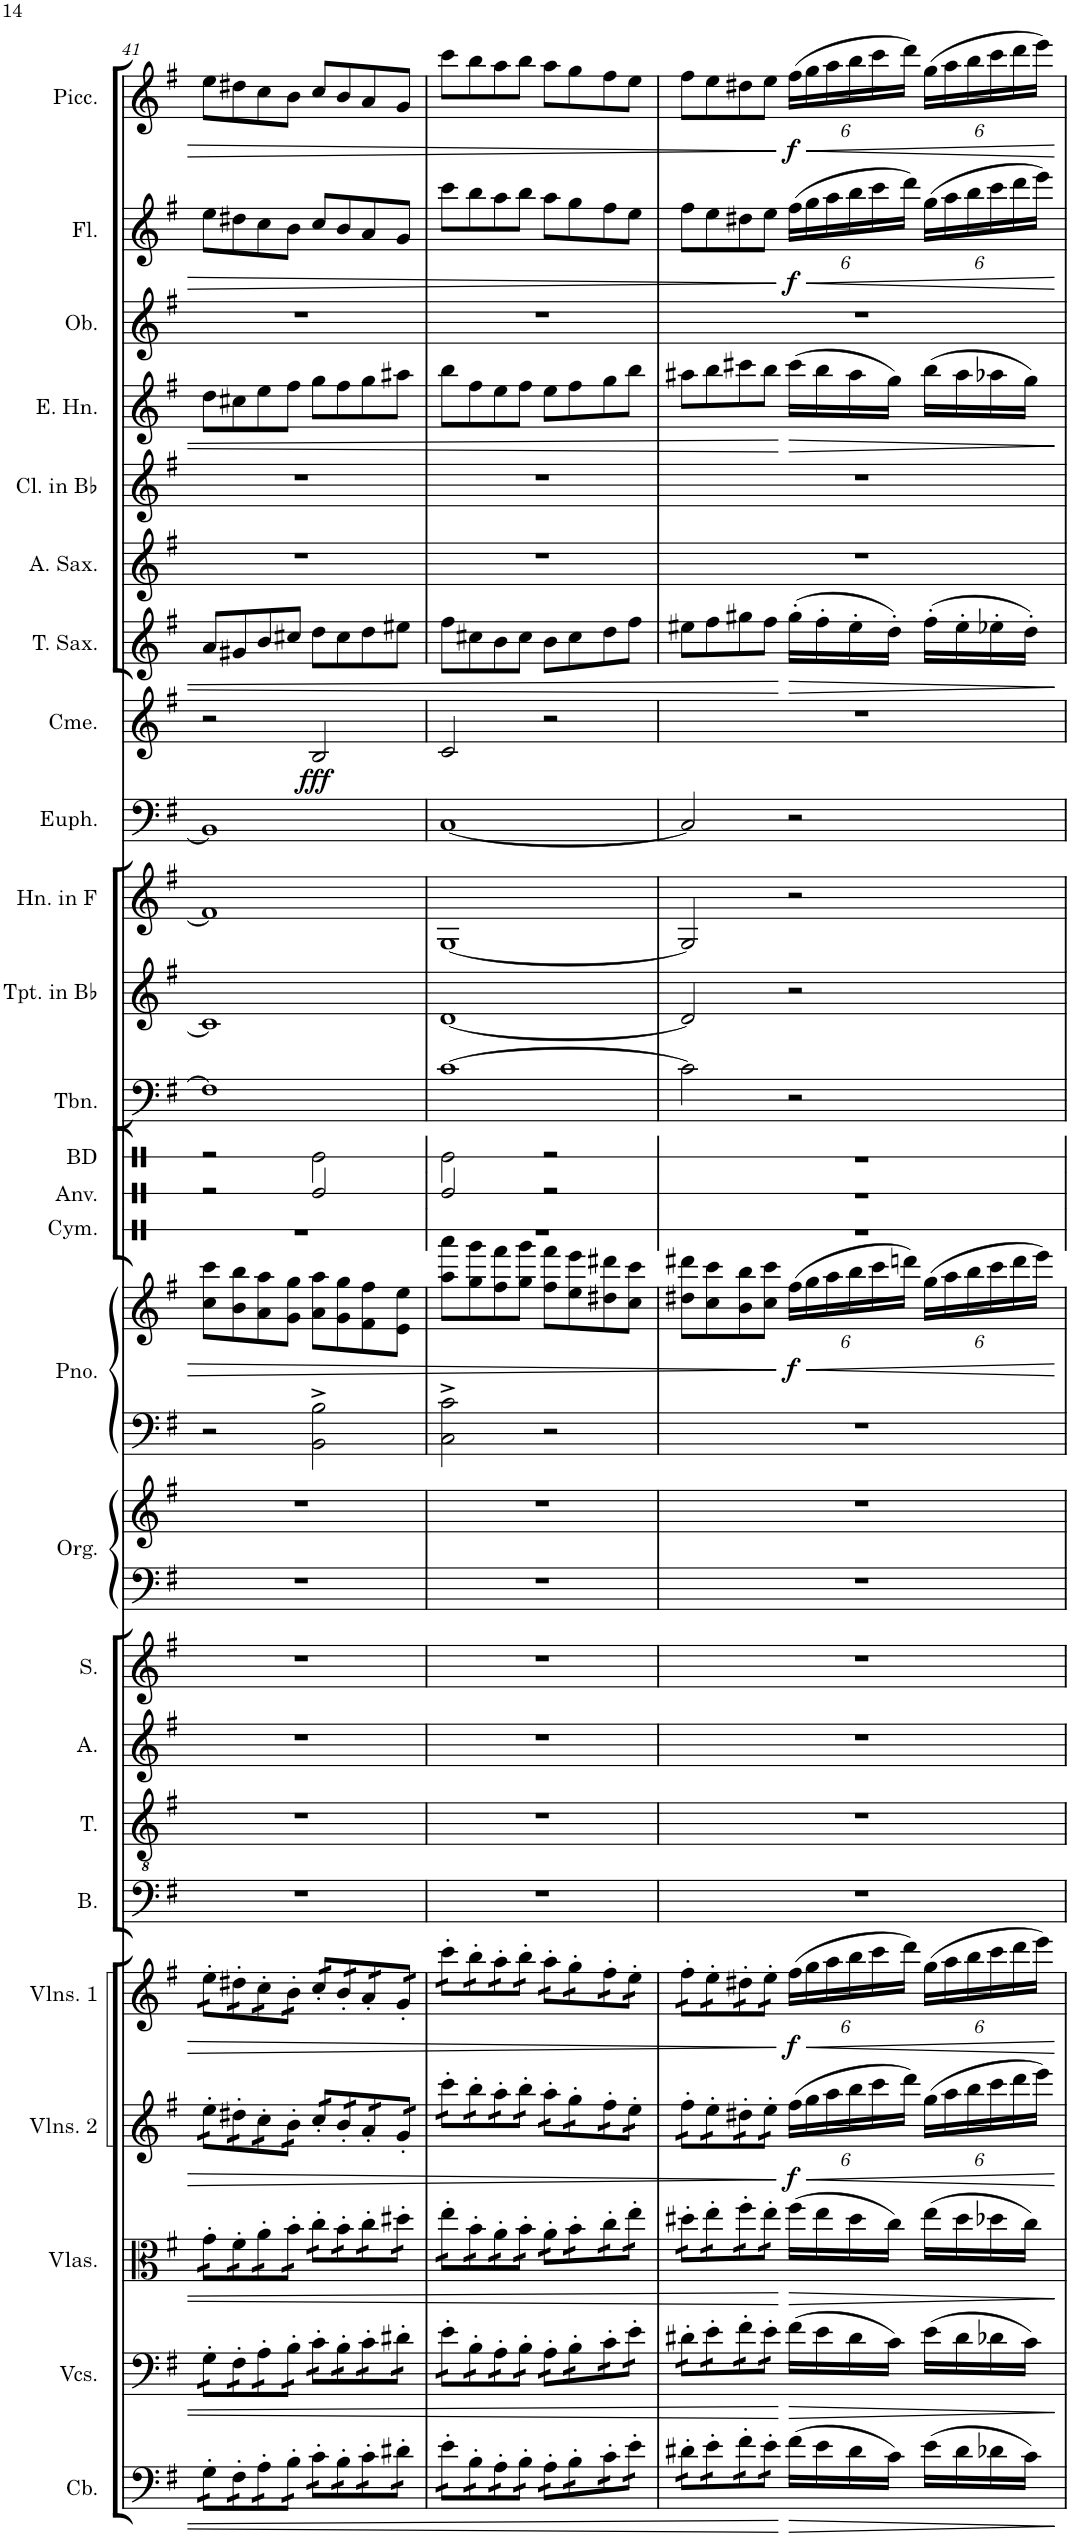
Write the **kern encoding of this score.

**kern	**dynam	**kern	**dynam	**kern	**dynam	**kern	**dynam	**kern	**dynam	**kern	**kern	**kern	**kern	**kern	**kern	**kern	**kern	**dynam	**kern	**kern	**kern	**kern	**kern	**kern	**dynam	**kern	**dynam	**kern	**kern	**kern	**dynam	**kern	**kern	**dynam	**kern	**dynam
*part24	*part24	*part23	*part23	*part22	*part22	*part21	*part21	*part20	*part20	*part19	*part18	*part17	*part16	*part15	*part15	*part14	*part14	*part14	*part13	*part12	*part11	*part10	*part9	*part8	*part8	*part7	*part7	*part6	*part5	*part4	*part4	*part3	*part2	*part2	*part1	*part1
*staff26	*staff26	*staff25	*staff25	*staff24	*staff24	*staff23	*staff23	*staff22	*staff22	*staff21	*staff20	*staff19	*staff18	*staff17	*staff16	*staff15	*staff14	*staff14/15	*staff13	*staff12	*staff11	*staff10	*staff9	*staff8	*staff8	*staff7	*staff7	*staff6	*staff5	*staff4	*staff4	*staff3	*staff2	*staff2	*staff1	*staff1
*I"Contrabass	*	*I"Violoncellos	*	*I"Violas	*	*I"Violins 2	*	*I"Violins 1	*	*I"Bass	*I"Tenor	*I"Alto	*I"Soprano	*I"Organ	*	*I"Piano	*	*	*I"Bass Drum	*I"Trombone	*I"Trumpet in Bb	*I"Horn in F	*I"Euphonium	*I"Chimes	*	*I"Tenor Saxophone	*	*I"Alto Saxophone	*I"Clarinet in Bb	*I"English Horn	*	*I"Oboe	*I"Flute	*	*I"Piccolo	*
*I'Cb.	*	*I'Vcs.	*	*I'Vlas.	*	*I'Vlns. 2	*	*I'Vlns. 1	*	*I'B.	*I'T.	*I'A.	*I'S.	*I'Org.	*	*I'Pno.	*	*	*I'BD	*I'Tbn.	*I'Tpt. in Bb	*I'Hn. in F	*I'Euph.	*I'Cme.	*	*I'T. Sax.	*	*I'A. Sax.	*I'Cl. in Bb	*I'E. Hn.	*	*I'Ob.	*I'Fl.	*	*I'Picc.	*
!!LO:PB:g=z
*clefF4	*	*clefF4	*	*clefC3	*	*clefG2	*	*clefG2	*	*clefF4	*clefGv2	*clefG2	*clefG2	*clefF4	*clefG2	*clefF4	*clefG2	*	*clefX	*clefF4	*clefG2	*clefG2	*clefF4	*clefG2	*	*clefG2	*	*clefG2	*clefG2	*clefG2	*	*clefG2	*clefG2	*	*clefG2	*
*Trd7c12	*	*	*	*	*	*	*	*	*	*	*	*	*	*	*	*	*	*	*	*	*Trd1c2	*Trd4c7	*	*	*	*Trd8c14	*	*Trd5c9	*Trd1c2	*Trd4c7	*	*	*	*	*Trd-7c-12	*
*k[f#]	*	*k[f#]	*	*k[f#]	*	*k[f#]	*	*k[f#]	*	*k[f#]	*k[f#]	*k[f#]	*k[f#]	*k[f#]	*k[f#]	*k[f#]	*k[f#]	*	*k[]	*k[f#]	*k[f#]	*k[f#]	*k[f#]	*k[f#]	*	*k[f#]	*	*k[f#]	*k[f#]	*k[f#]	*	*k[f#]	*k[f#]	*	*k[f#]	*
*M4/4	*	*M4/4	*	*M4/4	*	*M4/4	*	*M4/4	*	*M4/4	*M4/4	*M4/4	*M4/4	*M4/4	*M4/4	*M4/4	*M4/4	*	*M4/4	*M4/4	*M4/4	*M4/4	*M4/4	*M4/4	*	*M4/4	*	*M4/4	*M4/4	*M4/4	*	*M4/4	*M4/4	*	*M4/4	*
=41	=41	=41	=41	=41	=41	=41	=41	=41	=41	=41	=41	=41	=41	=41	=41	=41	=41	=41	=41	=41	=41	=41	=41	=41	=41	=41	=41	=41	=41	=41	=41	=41	=41	=41	=41	=41
*tremolo	*	*	*	*	*	*	*	*	*	*	*	*	*	*	*	*	*	*	*	*	*	*	*	*	*	*	*	*	*	*	*	*	*	*	*	*
*	*	*tremolo	*	*	*	*	*	*	*	*	*	*	*	*	*	*	*	*	*	*	*	*	*	*	*	*	*	*	*	*	*	*	*	*	*	*
*	*	*	*	*tremolo	*	*	*	*	*	*	*	*	*	*	*	*	*	*	*	*	*	*	*	*	*	*	*	*	*	*	*	*	*	*	*	*
*	*	*	*	*	*	*tremolo	*	*	*	*	*	*	*	*	*	*	*	*	*	*	*	*	*	*	*	*	*	*	*	*	*	*	*	*	*	*
*	*	*	*	*	*	*	*	*tremolo	*	*	*	*	*	*	*	*	*	*	*	*	*	*	*	*	*	*	*	*	*	*	*	*	*	*	*	*
16G'\LL	.	16G'\LL	.	16g'\LL	.	16ee'\LL	.	16ee'\LL	.	1r	1r	1r	1r	1r	1r	2r	8cc\ 8ccc\L	.	2r	1F#]	1c#]	1f#]	1BB]	2r	.	8a/L	.	1r	1r	8dd\L	.	1r	8ee\L	.	8ee\L	.
16G'\	.	16G'\	.	16g'\	.	16ee'\	.	16ee'\	.	.	.	.	.	.	.	.	.	.	.	.	.	.	.	.	.	.	.	.	.	.	.	.	.	.	.	.
16F#'\	.	16F#'\	.	16f#'\	.	16dd#X'\	.	16dd#X'\	.	.	.	.	.	.	.	.	8b\ 8bb\	.	.	.	.	.	.	.	.	8g#X/	.	.	.	8cc#X\	.	.	8dd#X\	.	8dd#X\	.
16F#'\	.	16F#'\	.	16f#'\	.	16dd#X'\	.	16dd#X'\	.	.	.	.	.	.	.	.	.	.	.	.	.	.	.	.	.	.	.	.	.	.	.	.	.	.	.	.
16A'\	.	16A'\	.	16a'\	.	16cc'\	.	16cc'\	.	.	.	.	.	.	.	.	8a\ 8aa\	.	.	.	.	.	.	.	.	8b/	.	.	.	8ee\	.	.	8cc\	.	8cc\	.
16A'\	.	16A'\	.	16a'\	.	16cc'\	.	16cc'\	.	.	.	.	.	.	.	.	.	.	.	.	.	.	.	.	.	.	.	.	.	.	.	.	.	.	.	.
16B'\	.	16B'\	.	16b'\	.	16b'\	.	16b'\	.	.	.	.	.	.	.	.	8g\ 8gg\J	.	.	.	.	.	.	.	.	8cc#X/J	.	.	.	8ff#\J	.	.	8b\J	.	8b\J	.
16B'\JJ	.	16B'\JJ	.	16b'\JJ	.	16b'\JJ	.	16b'\JJ	.	.	.	.	.	.	.	.	.	.	.	.	.	.	.	.	.	.	.	.	.	.	.	.	.	.	.	.
!	!	!	!	!	!	!	!	!	!	!	!	!	!	!	!	!	!	!	!	!	!	!	!	!	!LO:DY:b	!	!	!	!	!	!	!	!	!	!	!
16c'\LL	.	16c'\LL	.	16cc'\LL	.	16cc'/LL	.	16cc'/LL	.	.	.	.	.	.	.	2BB\^ 2B\^	8a\ 8aa\L	.	2Re\	.	.	.	.	2B/	fff	8dd\L	.	.	.	8gg\L	.	.	8cc/L	.	8cc/L	.
16c'\	.	16c'\	.	16cc'\	.	16cc'/	.	16cc'/	.	.	.	.	.	.	.	.	.	.	.	.	.	.	.	.	.	.	.	.	.	.	.	.	.	.	.	.
16B'\	.	16B'\	.	16b'\	.	16b'/	.	16b'/	.	.	.	.	.	.	.	.	8g\ 8gg\	.	.	.	.	.	.	.	.	8cc#\	.	.	.	8ff#\	.	.	8b/	.	8b/	.
16B'\	.	16B'\	.	16b'\	.	16b'/	.	16b'/	.	.	.	.	.	.	.	.	.	.	.	.	.	.	.	.	.	.	.	.	.	.	.	.	.	.	.	.
16c'\	.	16c'\	.	16cc'\	.	16a'/	.	16a'/	.	.	.	.	.	.	.	.	8f#\ 8ff#\	.	.	.	.	.	.	.	.	8dd\	.	.	.	8gg\	.	.	8a/	.	8a/	.
16c'\	.	16c'\	.	16cc'\	.	16a'/	.	16a'/	.	.	.	.	.	.	.	.	.	.	.	.	.	.	.	.	.	.	.	.	.	.	.	.	.	.	.	.
16d#X'\	.	16d#X'\	.	16dd#X'\	.	16g'/	.	16g'/	.	.	.	.	.	.	.	.	8e\ 8ee\J	.	.	.	.	.	.	.	.	8ee#X\J	.	.	.	8aa#X\J	.	.	8g/J	.	8g/J	.
16d#X'\JJ	.	16d#X'\JJ	.	16dd#X'\JJ	.	16g'/JJ	.	16g'/JJ	.	.	.	.	.	.	.	.	.	.	.	.	.	.	.	.	.	.	.	.	.	.	.	.	.	.	.	.
=42	=42	=42	=42	=42	=42	=42	=42	=42	=42	=42	=42	=42	=42	=42	=42	=42	=42	=42	=42	=42	=42	=42	=42	=42	=42	=42	=42	=42	=42	=42	=42	=42	=42	=42	=42	=42
16e'\LL	.	16e'\LL	.	16ee'\LL	.	16ccc'\LL	.	16ccc'\LL	.	1r	1r	1r	1r	1r	1r	2C\^ 2c\^	8aa\ 8aaa\L	.	2Re\	[1c	[1d	[1G	[1C	2c/	.	8ff#\L	.	1r	1r	8bb\L	.	1r	8ccc\L	.	8ccc\L	.
16e'\	.	16e'\	.	16ee'\	.	16ccc'\	.	16ccc'\	.	.	.	.	.	.	.	.	.	.	.	.	.	.	.	.	.	.	.	.	.	.	.	.	.	.	.	.
16B'\	.	16B'\	.	16b'\	.	16bb'\	.	16bb'\	.	.	.	.	.	.	.	.	8gg\ 8ggg\	.	.	.	.	.	.	.	.	8cc#X\	.	.	.	8ff#\	.	.	8bb\	.	8bb\	.
16B'\	.	16B'\	.	16b'\	.	16bb'\	.	16bb'\	.	.	.	.	.	.	.	.	.	.	.	.	.	.	.	.	.	.	.	.	.	.	.	.	.	.	.	.
16A'\	.	16A'\	.	16a'\	.	16aa'\	.	16aa'\	.	.	.	.	.	.	.	.	8ff#\ 8fff#\	.	.	.	.	.	.	.	.	8b\	.	.	.	8ee\	.	.	8aa\	.	8aa\	.
16A'\	.	16A'\	.	16a'\	.	16aa'\	.	16aa'\	.	.	.	.	.	.	.	.	.	.	.	.	.	.	.	.	.	.	.	.	.	.	.	.	.	.	.	.
16B'\	.	16B'\	.	16b'\	.	16bb'\	.	16bb'\	.	.	.	.	.	.	.	.	8gg\ 8ggg\J	.	.	.	.	.	.	.	.	8cc#\J	.	.	.	8ff#\J	.	.	8bb\J	.	8bb\J	.
16B'\JJ	.	16B'\JJ	.	16b'\JJ	.	16bb'\JJ	.	16bb'\JJ	.	.	.	.	.	.	.	.	.	.	.	.	.	.	.	.	.	.	.	.	.	.	.	.	.	.	.	.
16A'\LL	.	16A'\LL	.	16a'\LL	.	16aa'\LL	.	16aa'\LL	.	.	.	.	.	.	.	2r	8ff#\ 8fff#\L	.	2r	.	.	.	.	2r	.	8b\L	.	.	.	8ee\L	.	.	8aa\L	.	8aa\L	.
16A'\	.	16A'\	.	16a'\	.	16aa'\	.	16aa'\	.	.	.	.	.	.	.	.	.	.	.	.	.	.	.	.	.	.	.	.	.	.	.	.	.	.	.	.
16B'\	.	16B'\	.	16b'\	.	16gg'\	.	16gg'\	.	.	.	.	.	.	.	.	8ee\ 8eee\	.	.	.	.	.	.	.	.	8cc#\	.	.	.	8ff#\	.	.	8gg\	.	8gg\	.
16B'\	.	16B'\	.	16b'\	.	16gg'\	.	16gg'\	.	.	.	.	.	.	.	.	.	.	.	.	.	.	.	.	.	.	.	.	.	.	.	.	.	.	.	.
16c'\	.	16c'\	.	16cc'\	.	16ff#'\	.	16ff#'\	.	.	.	.	.	.	.	.	8dd#X\ 8ddd#X\	.	.	.	.	.	.	.	.	8dd\	.	.	.	8gg\	.	.	8ff#\	.	8ff#\	.
16c'\	.	16c'\	.	16cc'\	.	16ff#'\	.	16ff#'\	.	.	.	.	.	.	.	.	.	.	.	.	.	.	.	.	.	.	.	.	.	.	.	.	.	.	.	.
16e'\	.	16e'\	.	16ee'\	.	16ee'\	.	16ee'\	.	.	.	.	.	.	.	.	8cc\ 8ccc\J	.	.	.	.	.	.	.	.	8ff#\J	.	.	.	8bb\J	.	.	8ee\J	.	8ee\J	.
16e'\JJ	.	16e'\JJ	.	16ee'\JJ	.	16ee'\JJ	.	16ee'\JJ	.	.	.	.	.	.	.	.	.	.	.	.	.	.	.	.	.	.	.	.	.	.	.	.	.	.	.	.
=43	=43	=43	=43	=43	=43	=43	=43	=43	=43	=43	=43	=43	=43	=43	=43	=43	=43	=43	=43	=43	=43	=43	=43	=43	=43	=43	=43	=43	=43	=43	=43	=43	=43	=43	=43	=43
16d#X'\LL	.	16d#X'\LL	.	16dd#X'\LL	.	16ff#'\LL	.	16ff#'\LL	.	1r	1r	1r	1r	1r	1r	1r	8dd#X\ 8ddd#X\L	.	1r	2c\]	2d/]	2G/]	2C/]	1r	.	8ee#X\L	.	1r	1r	8aa#X\L	.	1r	8ff#\L	.	8ff#\L	.
16d#X'\	.	16d#X'\	.	16dd#X'\	.	16ff#'\	.	16ff#'\	.	.	.	.	.	.	.	.	.	.	.	.	.	.	.	.	.	.	.	.	.	.	.	.	.	.	.	.
16e'\	.	16e'\	.	16ee'\	.	16ee'\	.	16ee'\	.	.	.	.	.	.	.	.	8cc\ 8ccc\	.	.	.	.	.	.	.	.	8ff#\	.	.	.	8bb\	.	.	8ee\	.	8ee\	.
16e'\	.	16e'\	.	16ee'\	.	16ee'\	.	16ee'\	.	.	.	.	.	.	.	.	.	.	.	.	.	.	.	.	.	.	.	.	.	.	.	.	.	.	.	.
16f#'\	.	16f#'\	.	16ff#'\	.	16dd#X'\	.	16dd#X'\	.	.	.	.	.	.	.	.	8b\ 8bb\	.	.	.	.	.	.	.	.	8gg#X\	.	.	.	8ccc#X\	.	.	8dd#X\	.	8dd#X\	.
16f#'\	.	16f#'\	.	16ff#'\	.	16dd#X'\	.	16dd#X'\	.	.	.	.	.	.	.	.	.	.	.	.	.	.	.	.	.	.	.	.	.	.	.	.	.	.	.	.
16e'\	.	16e'\	.	16ee'\	.	16ee'\	.	16ee'\	.	.	.	.	.	.	.	.	8cc\ 8ccc\J	.	.	.	.	.	.	.	.	8ff#\J	.	.	.	8bb\J	.	.	8ee\J	.	8ee\J	.
16e'\JJ	.	16e'\JJ	.	16ee'\JJ	.	16ee'\JJ	.	16ee'\JJ	.	.	.	.	.	.	.	.	.	.	.	.	.	.	.	.	.	.	.	.	.	.	.	.	.	.	.	.
*	*	*	*	*	*	*	*	*Xtremolo	*	*	*	*	*	*	*	*	*	*	*	*	*	*	*	*	*	*	*	*	*	*	*	*	*	*	*	*
*	*	*	*	*	*	*Xtremolo	*	*	*	*	*	*	*	*	*	*	*	*	*	*	*	*	*	*	*	*	*	*	*	*	*	*	*	*	*	*
*	*	*	*	*Xtremolo	*	*	*	*	*	*	*	*	*	*	*	*	*	*	*	*	*	*	*	*	*	*	*	*	*	*	*	*	*	*	*	*
*	*	*Xtremolo	*	*	*	*	*	*	*	*	*	*	*	*	*	*	*	*	*	*	*	*	*	*	*	*	*	*	*	*	*	*	*	*	*	*
*Xtremolo	*	*	*	*	*	*	*	*	*	*	*	*	*	*	*	*	*	*	*	*	*	*	*	*	*	*	*	*	*	*	*	*	*	*	*	*
!	!LO:HP:b	!	!LO:HP:b	!	!LO:HP:b	!	!	!	!	!	!	!	!	!	!	!	!	!	!	!	!	!	!	!	!	!	!	!	!	!	!	!	!	!	!	!
*	*	*	*	*	*	*Xbrackettup	*	*	*	*	*	*	*	*	*	*	*	*	*	*	*	*	*	*	*	*	*	*	*	*	*	*	*	*	*	*
!	!	!	!	!	!	!	!LO:HP:b	!	!	!	!	!	!	!	!	!	!	!	!	!	!	!	!	!	!	!	!	!	!	!	!	!	!	!	!	!
*	*	*	*	*	*	*	*	*Xbrackettup	*	*	*	*	*	*	*	*	*	*	*	*	*	*	*	*	*	*	*	*	*	*	*	*	*	*	*	*
!	!	!	!	!	!	!	!	!	!LO:HP:b	!	!	!	!	!	!	!	!	!	!	!	!	!	!	!	!	!	!	!	!	!	!	!	!	!	!	!
*	*	*	*	*	*	*	*	*	*	*	*	*	*	*	*	*	*Xbrackettup	*	*	*	*	*	*	*	*	*	*	*	*	*	*	*	*	*	*	*
!	!	!	!	!	!	!	!	!	!	!	!	!	!	!	!	!	!	!LO:HP:b	!	!	!	!	!	!	!	!	!LO:HP:b	!	!	!	!LO:HP:b	!	!	!	!	!
*	*	*	*	*	*	*	*	*	*	*	*	*	*	*	*	*	*	*	*	*	*	*	*	*	*	*	*	*	*	*	*	*	*Xbrackettup	*	*	*
!	!	!	!	!	!	!	!	!	!	!	!	!	!	!	!	!	!	!	!	!	!	!	!	!	!	!	!	!	!	!	!	!	!	!LO:HP:b	!	!
*	*	*	*	*	*	*	*	*	*	*	*	*	*	*	*	*	*	*	*	*	*	*	*	*	*	*	*	*	*	*	*	*	*	*	*Xbrackettup	*
!	!	!	!	!	!	!	!LO:DY:n=1:b	!	!LO:DY:n=1:b	!	!	!	!	!	!	!	!	!LO:DY:n=1:b	!	!	!	!	!	!	!	!	!	!	!	!	!	!	!	!LO:DY:n=1:b	!	!LO:HP:b
!	!	!	!	!	!	!	!	!	!	!	!	!	!	!	!	!	!	!	!	!	!	!	!	!	!	!	!	!	!	!	!	!	!	!	!	!LO:DY:n=1:b
(16f#\LL	>	(16f#\LL	>	(16ff#\LL	>	(24ff#\LL	< f	(24ff#\LL	< f	.	.	.	.	.	.	.	(24ff#\LL	< f	.	2r	2r	2r	2r	.	.	(16gg#'\LL	>	.	.	(16ccc#\LL	>	.	(24ff#\LL	< f	(24ff#\LL	< f
.	.	.	.	.	.	24gg\	.	24gg\	.	.	.	.	.	.	.	.	24gg\	.	.	.	.	.	.	.	.	.	.	.	.	.	.	.	24gg\	.	24gg\	.
16e\	.	16e\	.	16ee\	.	.	.	.	.	.	.	.	.	.	.	.	.	.	.	.	.	.	.	.	.	16ff#'\	.	.	.	16bb\	.	.	.	.	.	.
.	.	.	.	.	.	24aa\	.	24aa\	.	.	.	.	.	.	.	.	24aa\	.	.	.	.	.	.	.	.	.	.	.	.	.	.	.	24aa\	.	24aa\	.
16d#\	.	16d#\	.	16dd#\	.	24bb\	.	24bb\	.	.	.	.	.	.	.	.	24bb\	.	.	.	.	.	.	.	.	16ee#'\	.	.	.	16aa#\	.	.	24bb\	.	24bb\	.
.	.	.	.	.	.	24ccc\	.	24ccc\	.	.	.	.	.	.	.	.	24ccc\	.	.	.	.	.	.	.	.	.	.	.	.	.	.	.	24ccc\	.	24ccc\	.
16c\JJ)	.	16c\JJ)	.	16cc\JJ)	.	.	.	.	.	.	.	.	.	.	.	.	.	.	.	.	.	.	.	.	.	16dd'\JJ)	.	.	.	16gg\JJ)	.	.	.	.	.	.
.	.	.	.	.	.	24ddd\JJ)	.	24ddd\JJ)	.	.	.	.	.	.	.	.	24dddn\JJ)	.	.	.	.	.	.	.	.	.	.	.	.	.	.	.	24ddd\JJ)	.	24ddd\JJ)	.
(16e\LL	.	(16e\LL	.	(16ee\LL	.	(24gg\LL	.	(24gg\LL	.	.	.	.	.	.	.	.	(24gg\LL	.	.	.	.	.	.	.	.	(16ff#'\LL	.	.	.	(16bb\LL	.	.	(24gg\LL	.	(24gg\LL	.
.	.	.	.	.	.	24aa\	.	24aa\	.	.	.	.	.	.	.	.	24aa\	.	.	.	.	.	.	.	.	.	.	.	.	.	.	.	24aa\	.	24aa\	.
16d#\	.	16d#\	.	16dd#\	.	.	.	.	.	.	.	.	.	.	.	.	.	.	.	.	.	.	.	.	.	16ee#'\	.	.	.	16aa#\	.	.	.	.	.	.
.	.	.	.	.	.	24bb\	.	24bb\	.	.	.	.	.	.	.	.	24bb\	.	.	.	.	.	.	.	.	.	.	.	.	.	.	.	24bb\	.	24bb\	.
16d-X\	.	16d-X\	.	16dd-X\	.	24ccc\	.	24ccc\	.	.	.	.	.	.	.	.	24ccc\	.	.	.	.	.	.	.	.	16ee-X'\	.	.	.	16aa-X\	.	.	24ccc\	.	24ccc\	.
.	.	.	.	.	.	24ddd\	.	24ddd\	.	.	.	.	.	.	.	.	24ddd\	.	.	.	.	.	.	.	.	.	.	.	.	.	.	.	24ddd\	.	24ddd\	.
16c\JJ)	.	16c\JJ)	.	16cc\JJ)	.	.	.	.	.	.	.	.	.	.	.	.	.	.	.	.	.	.	.	.	.	16dd'\JJ)	.	.	.	16gg\JJ)	.	.	.	.	.	.
.	.	.	.	.	.	24eee\JJ)	.	24eee\JJ)	.	.	.	.	.	.	.	.	24eee\JJ)	.	.	.	.	.	.	.	.	.	.	.	.	.	.	.	24eee\JJ)	.	24eee\JJ)	.
.	]	.	]	.	]	.	[	.	[	.	.	.	.	.	.	.	.	[	.	.	.	.	.	.	.	.	]	.	.	.	]	.	.	[	.	[
=	=	=	=	=	=	=	=	=	=	=	=	=	=	=	=	=	=	=	=	=	=	=	=	=	=	=	=	=	=	=	=	=	=	=	=	=
*-	*-	*-	*-	*-	*-	*-	*-	*-	*-	*-	*-	*-	*-	*-	*-	*-	*-	*-	*-	*-	*-	*-	*-	*-	*-	*-	*-	*-	*-	*-	*-	*-	*-	*-	*-	*-
